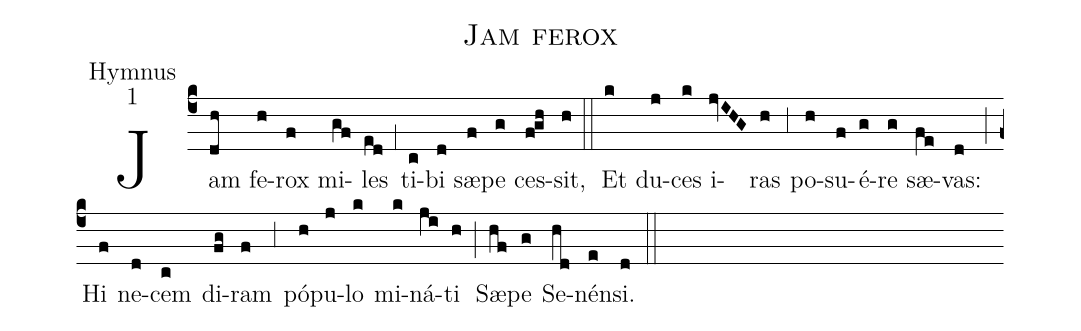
name:Jam ferox;
office-part:Hymnus;
mode:1;
%%
(c4) Jam(dh) fe(h)rox(f) mi(gf)les(ed) (,1) ti(c)bi(d) sæ(f)pe(g) ces(f!gh)sit,(h) (::)
Et(k) du(j)ces(k) i(jvIHG)ras(h) (,3) po(h)su(f)é(g)re(g) sæ(fe)vas:(d) (;) Hi(f) ne(d)cem(c) di(fg)ram(f) (,3) pó(h)pu(j)lo(k) mi(k)ná(ji)ti(h) (;) Sæ(hf)pe(g) Se(hd)nén(e)si.(d) (::)
